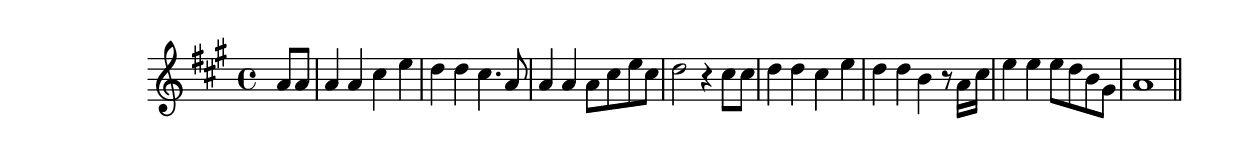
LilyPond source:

\version "2.19.49"
%{\header {
  title = "Brother, Guide Me Home (Tennessee)"
  composer = "anonymous"
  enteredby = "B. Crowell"
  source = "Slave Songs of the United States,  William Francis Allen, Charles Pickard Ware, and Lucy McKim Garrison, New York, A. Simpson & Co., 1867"
}%}
\score{{\key a \major
\time 4/4
%{\tempo 4=110
%}\relative a' {
  \partial 4
  a8 a | a4 a cis e | d4 d cis4. a8 | a4 a a8 cis e cis | d2 r4 cis8 cis |
         d4 d cis e | d d b r8 a16 cis | e4 e e8 d b gis | a1
  \bar "||"
}

}}